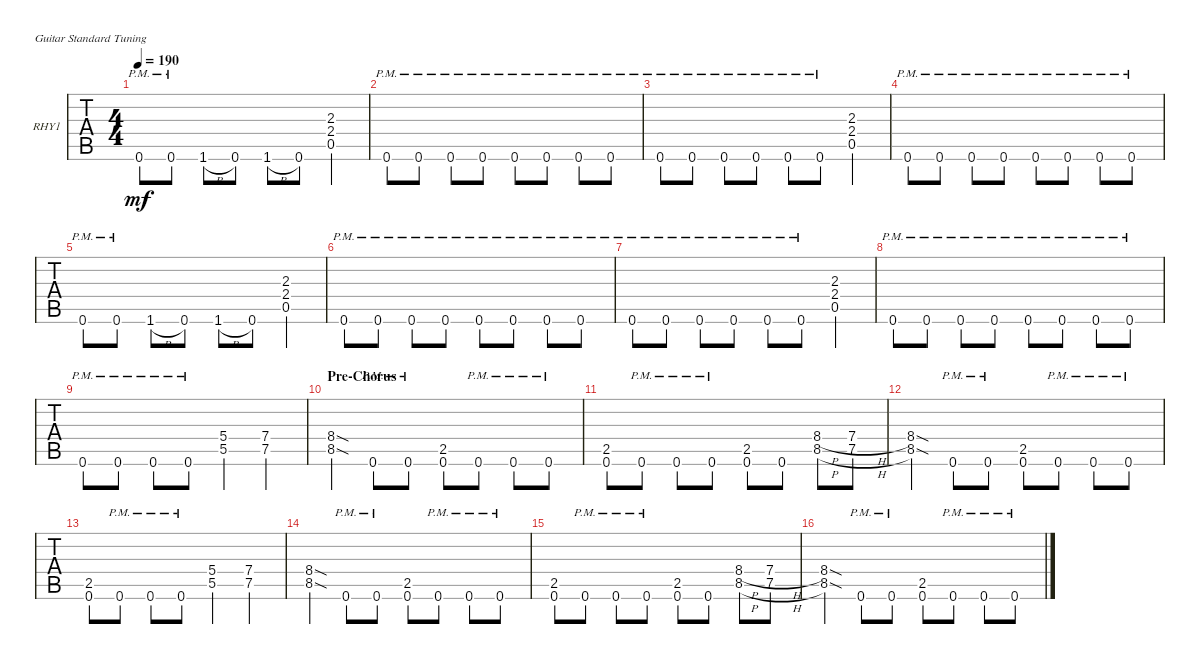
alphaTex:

\defaultSystemsLayout 4
\bracketExtendMode groupsimilarinstruments
\firstSystemTrackNameOrientation horizontal
\otherSystemsTrackNameOrientation horizontal
\track ("Rhythm Guitar 1" "RHY1") {instrument overdrivenguitar}
\staff {tabs}
\tuning (E4 B3 G3 D3 A2 E2)
\ts (4 4)
\tempo 190
\clef g2
\ks c
0.6{pm}.8{dy mf} 0.6{pm}.8 1.6{h}.8 0.6.8 1.6{h}.8 0.6.8 (0.5 2.4 2.3).4 |
0.6{pm}.8 0.6{pm}.8 0.6{pm}.8 0.6{pm}.8 0.6{pm}.8 0.6{pm}.8 0.6{pm}.8 0.6{pm}.8 |
0.6{pm}.8 0.6{pm}.8 0.6{pm}.8 0.6{pm}.8 0.6{pm}.8 0.6{pm}.8 (0.5 2.4 2.3).4 |
0.6{pm}.8 0.6{pm}.8 0.6{pm}.8 0.6{pm}.8 0.6{pm}.8 0.6{pm}.8 0.6{pm}.8 0.6{pm}.8 |
0.6{pm}.8 0.6{pm}.8 1.6{h}.8 0.6.8 1.6{h}.8 0.6.8 (0.5 2.4 2.3).4 |
0.6{pm}.8 0.6{pm}.8 0.6{pm}.8 0.6{pm}.8 0.6{pm}.8 0.6{pm}.8 0.6{pm}.8 0.6{pm}.8 |
0.6{pm}.8 0.6{pm}.8 0.6{pm}.8 0.6{pm}.8 0.6{pm}.8 0.6{pm}.8 (0.5 2.4 2.3).4 |
0.6{pm}.8 0.6{pm}.8 0.6{pm}.8 0.6{pm}.8 0.6{pm}.8 0.6{pm}.8 0.6{pm}.8 0.6{pm}.8 |
0.6{pm}.8 0.6{pm}.8 0.6{pm}.8 0.6{pm}.8 (5.5 5.4).4 (7.5 7.4).4 |
\section ("" "Pre-Chorus")
(8.5{sod} 8.4{sod}).4 0.6{pm}.8 0.6{pm}.8 (0.6 2.5).8 0.6{pm}.8 0.6{pm}.8 0.6{pm}.8 |
(0.6 2.5).8 0.6{pm}.8 0.6{pm}.8 0.6{pm}.8 (0.6 2.5).8 0.6.8 (8.5{h} 8.4{h}).8 (7.5{h} 7.4{h}).8 |
(8.5{sod} 8.4{sod}).4 0.6{pm}.8 0.6{pm}.8 (0.6 2.5).8 0.6{pm}.8 0.6{pm}.8 0.6{pm}.8 |
(0.6 2.5).8 0.6{pm}.8 0.6{pm}.8 0.6{pm}.8 (5.5 5.4).4 (7.5 7.4).4 |
(8.5{sod} 8.4{sod}).4 0.6{pm}.8 0.6{pm}.8 (0.6 2.5).8 0.6{pm}.8 0.6{pm}.8 0.6{pm}.8 |
(0.6 2.5).8 0.6{pm}.8 0.6{pm}.8 0.6{pm}.8 (0.6 2.5).8 0.6.8 (8.5{h} 8.4{h}).8 (7.5{h} 7.4{h}).8 |
(8.5{sod} 8.4{sod}).4 0.6{pm}.8 0.6{pm}.8 (0.6 2.5).8 0.6{pm}.8 0.6{pm}.8 0.6{pm}.8
